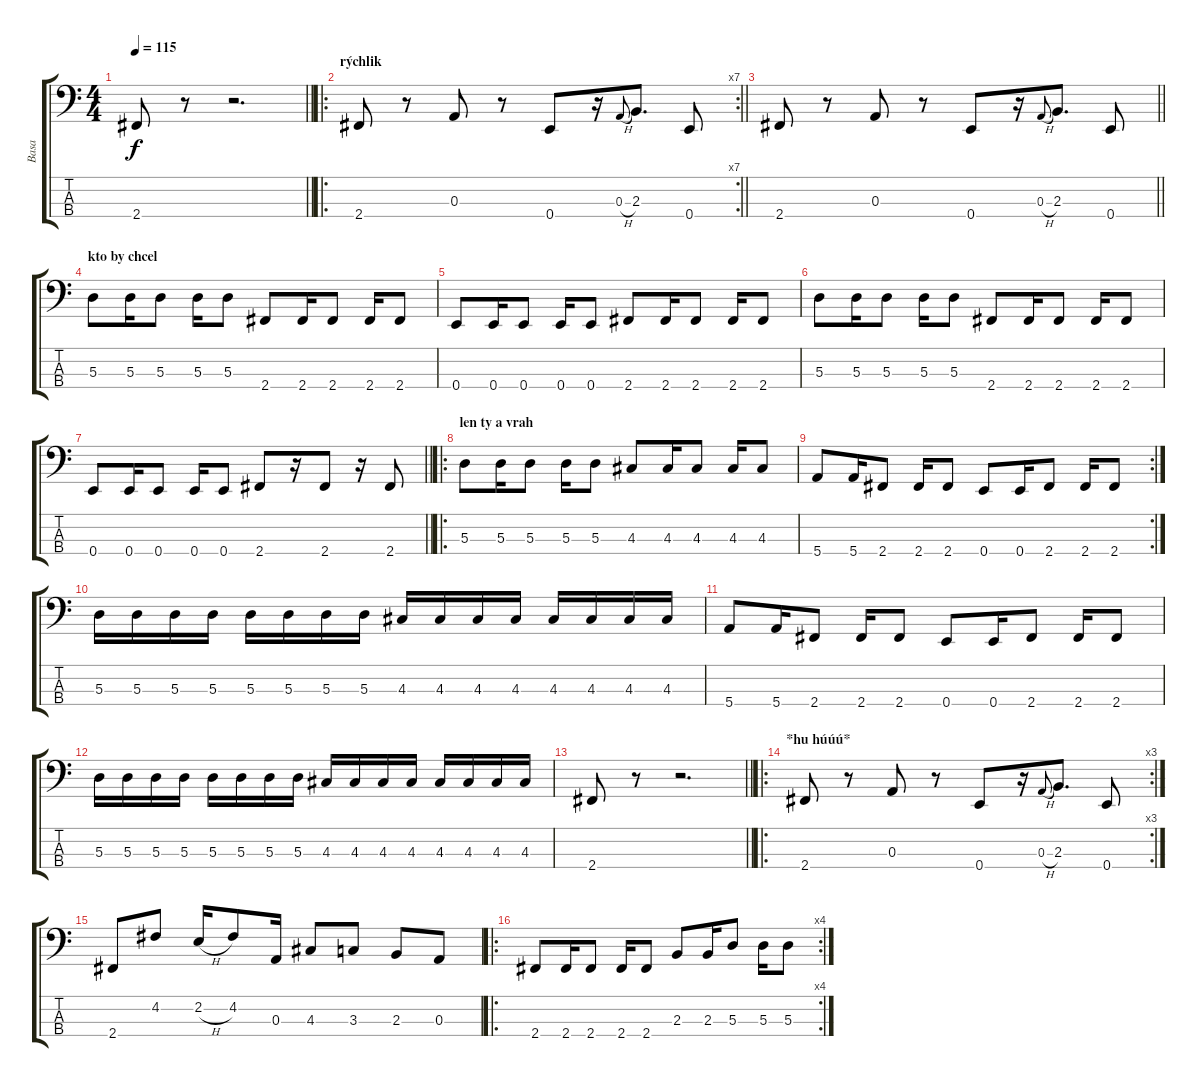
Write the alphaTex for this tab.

\track ("Basa" "Basa") {instrument electricbassfinger}
\staff {score tabs}
\tuning (G2 D2 A1 E1) {hide}
\ts (4 4)
\tempo 115
\clef f4
\barLineRight lightlight
\ks c
2.4.8{dy f} r.8 r.2{d} |
\ro
\rc 7
\section ("" "rýchlik")
\barLineRight lightlight
2.4.8 r.8 0.3.8 r.8 0.4.8 r.16 0.3{h}.8{gr onbeat} 2.3.8{d} 0.4.8 |
\barLineRight lightlight
2.4.8 r.8 0.3.8 r.8 0.4.8 r.16 0.3{h}.8{gr onbeat} 2.3.8{d} 0.4.8 |
\section ("" "kto by chcel")
5.3.8 5.3.16 5.3.8 5.3.16 5.3.8 2.4.8 2.4.16 2.4.8 2.4.16 2.4.8 |
0.4.8 0.4.16 0.4.8 0.4.16 0.4.8 2.4.8 2.4.16 2.4.8 2.4.16 2.4.8 |
5.3.8 5.3.16 5.3.8 5.3.16 5.3.8 2.4.8 2.4.16 2.4.8 2.4.16 2.4.8 |
\barLineRight lightlight
0.4.8 0.4.16 0.4.8 0.4.16 0.4.8 2.4.8 r.16 2.4.8 r.16 2.4.8 |
\ro
\section ("" "len ty a vrah")
5.3.8 5.3.16 5.3.8 5.3.16 5.3.8 4.3.8 4.3.16 4.3.8 4.3.16 4.3.8 |
\rc 2
5.4.8 5.4.16 2.4.8 2.4.16 2.4.8 0.4.8 0.4.16 2.4.8 2.4.16 2.4.8 |
5.3.16 5.3.16 5.3.16 5.3.16 5.3.16 5.3.16 5.3.16 5.3.16 4.3.16 4.3.16 4.3.16 4.3.16 4.3.16 4.3.16 4.3.16 4.3.16 |
5.4.8 5.4.16 2.4.8 2.4.16 2.4.8 0.4.8 0.4.16 2.4.8 2.4.16 2.4.8 |
5.3.16 5.3.16 5.3.16 5.3.16 5.3.16 5.3.16 5.3.16 5.3.16 4.3.16 4.3.16 4.3.16 4.3.16 4.3.16 4.3.16 4.3.16 4.3.16 |
\barLineRight lightlight
2.4.8 r.8 r.2{d} |
\ro
\rc 3
\section ("" "*hu húúú*")
2.4.8 r.8 0.3.8 r.8 0.4.8 r.16 0.3{h}.8{gr onbeat} 2.3.8{d} 0.4.8 |
2.4.8 4.2.8 2.2{h}.16 4.2.8 0.3.16 4.3.8 3.3.8 2.3.8 0.3.8 |
\ro
\rc 4
2.4.8 2.4.16 2.4.8 2.4.16 2.4.8 2.3.8 2.3.16 5.3.8 5.3.16 5.3.8
